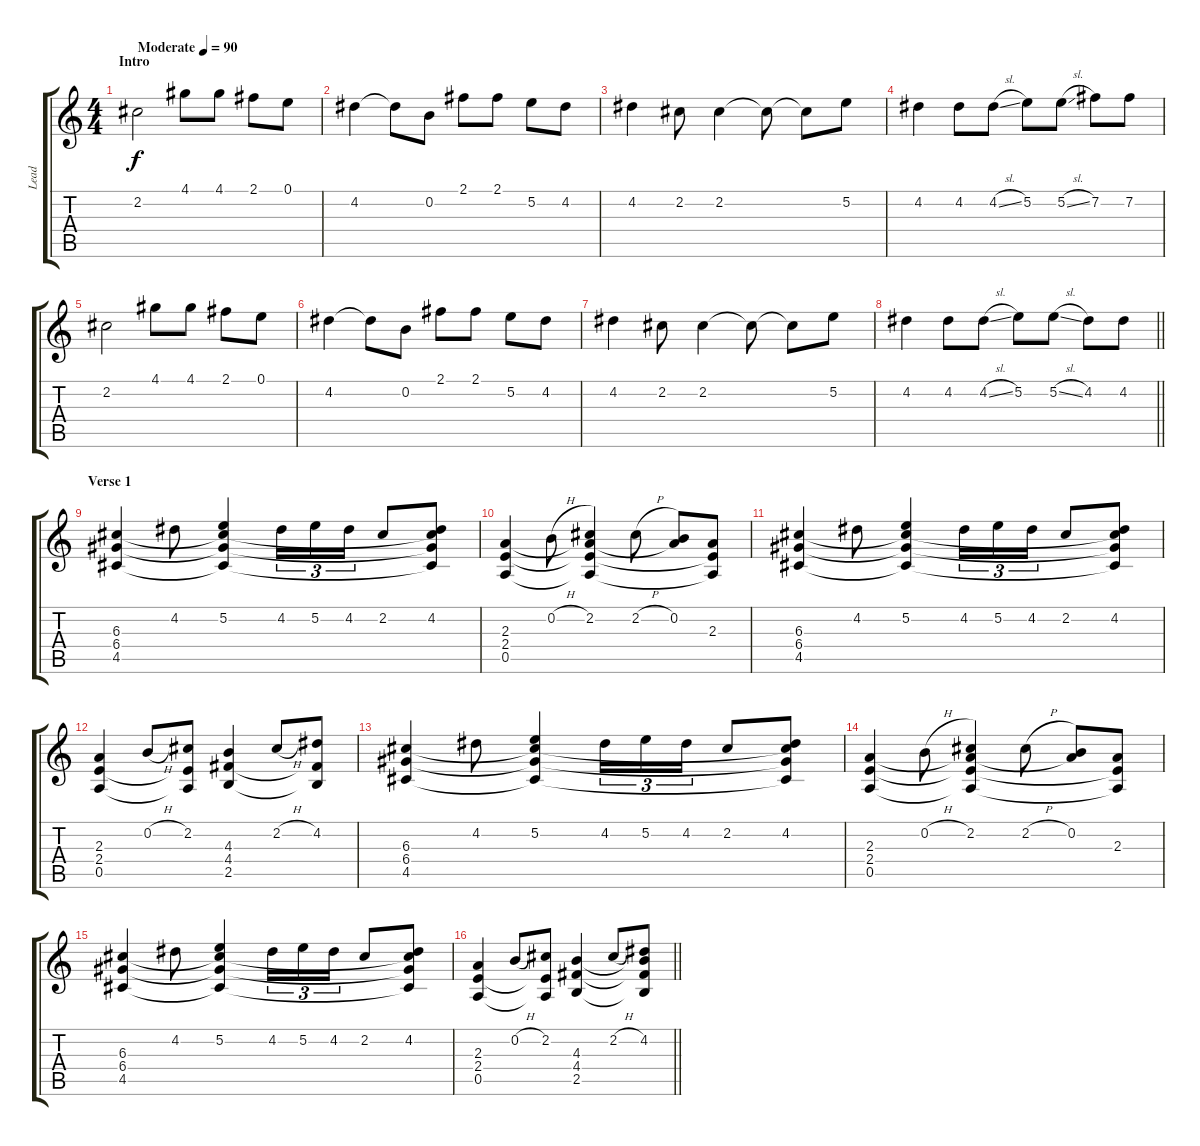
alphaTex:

\track ("Lead" "Lead") {instrument overdrivenguitar}
\staff {score tabs}
\tuning (E4 B3 G3 D3 A2 E2) {hide}
\ts (4 4)
\section ("" "Intro")
\tempo (90 "Moderate")
\clef g2
\ks c
2.2.2{dy f instrument overdrivenguitar} 4.1.8 4.1.8 2.1.8 0.1.8 |
4.2.4 4.2{t}.8 0.2.8 2.1.8 2.1.8 5.2.8 4.2.8 |
4.2.4 2.2.8 2.2.4 2.2{t}.8 2.2{t}.8 5.2.8 |
4.2.4 4.2.8 4.2{sl}.8 5.2.8 5.2{sl}.8 7.2.8 7.2.8 |
2.2.2 4.1.8 4.1.8 2.1.8 0.1.8 |
4.2.4 4.2{t}.8 0.2.8 2.1.8 2.1.8 5.2.8 4.2.8 |
4.2.4 2.2.8 2.2.4 2.2{t}.8 2.2{t}.8 5.2.8 |
\barLineRight lightlight
4.2.4 4.2.8 4.2{sl}.8 5.2.8 5.2{sl}.8 4.2.8 4.2.8 |
\section ("" "Verse 1")
(6.3 6.4 4.5).4{instrument electricguitarjazz} 4.2.8 (5.2 6.3{t} 6.4{t} 4.5{t}).4 4.2.16{tu (3 2)} 5.2.16{tu (3 2)} 4.2.16{tu (3 2)} 2.2.8 (4.2 6.3{t} 6.4{t} 4.5{t}).8 |
(2.3 2.4 0.5).4 0.2{h}.8 (2.2 2.3{t} 2.4{t} 0.5{t}).4 2.2{h}.8 (0.2 2.3{t}).8 (2.3 2.4{t} 0.5{t}).8 |
(6.3 6.4 4.5).4{instrument electricguitarjazz} 4.2.8 (5.2 6.3{t} 6.4{t} 4.5{t}).4 4.2.16{tu (3 2)} 5.2.16{tu (3 2)} 4.2.16{tu (3 2)} 2.2.8 (4.2 6.3{t} 6.4{t} 4.5{t}).8 |
(2.3 2.4 0.5).4 0.2{h}.8 (2.2 2.4{t} 0.5{t}).8 (4.3 4.4 2.5).4 2.2{h}.8 (4.2 4.4{t} 2.5{t}).8 |
(6.3 6.4 4.5).4{instrument electricguitarjazz} 4.2.8 (5.2 6.3{t} 6.4{t} 4.5{t}).4 4.2.16{tu (3 2)} 5.2.16{tu (3 2)} 4.2.16{tu (3 2)} 2.2.8 (4.2 6.3{t} 6.4{t} 4.5{t}).8 |
(2.3 2.4 0.5).4 0.2{h}.8 (2.2 2.3{t} 2.4{t} 0.5{t}).4 2.2{h}.8 (0.2 2.3{t}).8 (2.3 2.4{t} 0.5{t}).8 |
(6.3 6.4 4.5).4{instrument electricguitarjazz} 4.2.8 (5.2 6.3{t} 6.4{t} 4.5{t}).4 4.2.16{tu (3 2)} 5.2.16{tu (3 2)} 4.2.16{tu (3 2)} 2.2.8 (4.2 6.3{t} 6.4{t} 4.5{t}).8 |
\barLineRight lightlight
(2.3 2.4 0.5).4 0.2{h}.8 (2.2 2.4{t} 0.5{t}).8 (4.3 4.4 2.5).4 2.2{h}.8 (4.2 4.3{t} 4.4{t} 2.5{t}).8
